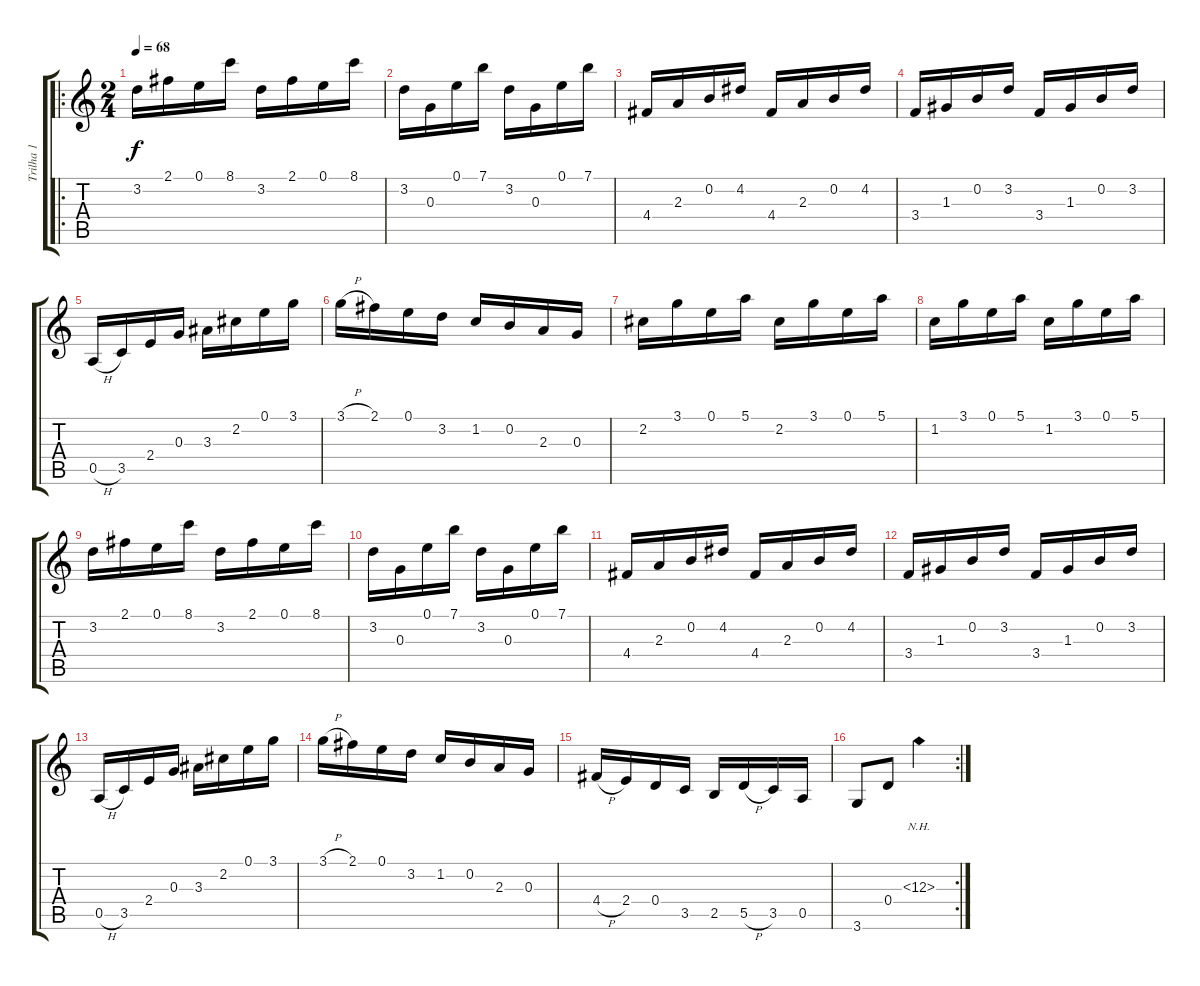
\track ("Trilha 1" "Trilha 1") {instrument acousticguitarnylon}
\staff {score tabs}
\tuning (E4 B3 G3 D3 A2 E2) {hide}
\ro
\ts (2 4)
\tempo 68
\clef g2
\ks c
3.2.16{dy f} 2.1.16 0.1.16 8.1.16 3.2.16 2.1.16 0.1.16 8.1.16 |
3.2.16 0.3.16 0.1.16 7.1.16 3.2.16 0.3.16 0.1.16 7.1.16 |
4.4.16 2.3.16 0.2.16 4.2.16 4.4.16 2.3.16 0.2.16 4.2.16 |
3.4.16 1.3.16 0.2.16 3.2.16 3.4.16 1.3.16 0.2.16 3.2.16 |
0.5{h}.16 3.5.16 2.4.16 0.3.16 3.3.16 2.2.16 0.1.16 3.1.16 |
3.1{h}.16 2.1.16 0.1.16 3.2.16 1.2.16 0.2.16 2.3.16 0.3.16 |
2.2.16 3.1.16 0.1.16 5.1.16 2.2.16 3.1.16 0.1.16 5.1.16 |
1.2.16 3.1.16 0.1.16 5.1.16 1.2.16 3.1.16 0.1.16 5.1.16 |
3.2.16 2.1.16 0.1.16 8.1.16 3.2.16 2.1.16 0.1.16 8.1.16 |
3.2.16 0.3.16 0.1.16 7.1.16 3.2.16 0.3.16 0.1.16 7.1.16 |
4.4.16 2.3.16 0.2.16 4.2.16 4.4.16 2.3.16 0.2.16 4.2.16 |
3.4.16 1.3.16 0.2.16 3.2.16 3.4.16 1.3.16 0.2.16 3.2.16 |
0.5{h}.16 3.5.16 2.4.16 0.3.16 3.3.16 2.2.16 0.1.16 3.1.16 |
3.1{h}.16 2.1.16 0.1.16 3.2.16 1.2.16 0.2.16 2.3.16 0.3.16 |
4.4{h}.16 2.4.16 0.4.16 3.5.16 2.5.16 5.5{h}.16 3.5.16 0.5.16 |
\rc 2
3.6.8 0.4.8 12.3{nh}.4
